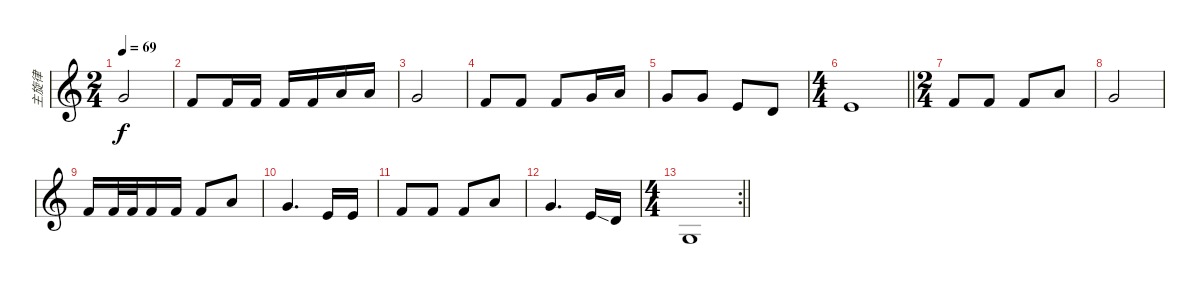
\track ("主旋律" "主旋律") {instrument viola}
\staff {score}
\tuning (E4 B3 G3 D3 A2 E2) {hide}
\ts (2 4)
\tempo 69
\clef g2
\ks c
3.1.2{dy f} |
1.1.8 1.1.16 1.1.16 1.1.16 1.1.16 5.1.16 5.1.16 |
3.1.2 |
1.1.8 1.1.8 1.1.8 3.1.16 5.1.16 |
3.1.8 3.1.8 0.1.8 3.2.8 |
\ts (4 4)
\barLineRight lightlight
0.1.1 |
\ts (2 4)
1.1.8 1.1.8 1.1.8{txt ""} 5.1.8 |
3.1.2 |
1.1.16 1.1.32 1.1.32 1.1.16 1.1.16 1.1.8 5.1.8 |
3.1.4{d} 0.1.16 0.1.16 |
1.1.8 1.1.8 1.1.8 5.1.8 |
3.1.4{d} 5.2{ss}.16 3.2.16 |
\rc 2
\ts (4 4)
\barLineRight lightlight
0.3.1
